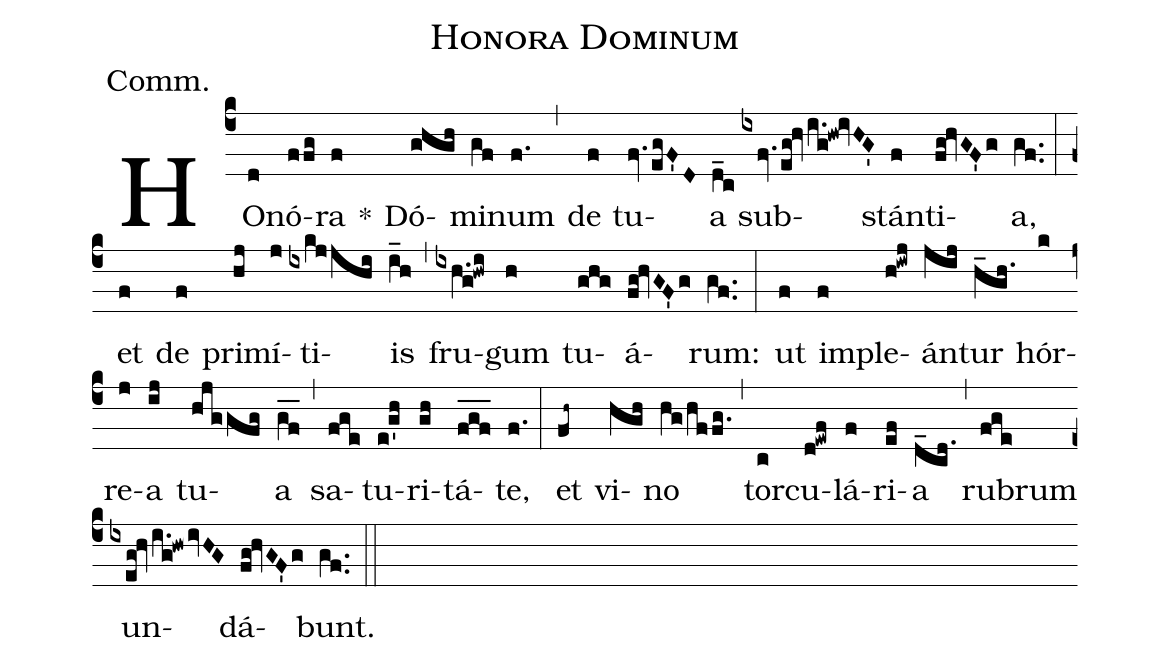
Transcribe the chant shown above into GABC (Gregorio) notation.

name:Honora Dominum;
annotation:Comm.;
mode:6;
office-part:Communion;
%%
(c4) HO(d)nó(ffg)ra(f) *() Dó(ghgh)mi(gf)num(f.) (,) de(f) tu(fv.egF'D)a(d_c) sub(ixfv./eg!hv/i.g!hw!ivHG')stán(f)ti(fg!hvGF'g)a,(gf..) (:) et(f) de(f) pri(hj)mí(j)ti(ixkjjhi)is(i_h) (,) fru(ixh.g!hwi)gum(h) tu(ghg)á(fg!hvGF'g)rum:(gf..) (:) ut(f) im(f)ple(h!iwj)án(jij)tur(h_gh.) hór(k)re(j)a(ij) tu(hjggfg)a(gf__) (,) sa(fge)tu(e!g'h)ri(gh)tá(fgf___)te,(f.) (:) et(fh~) vi(hgh)no(hg/hffg.) (,) tor(c)cu(d!ewf)lá(f)ri(ef)a(d_cd.) (,) rubrum(fge) un(ixeg!hv/i.g!hwivHG)dá(fg!hvGF'g)bunt.(gf..) (::)
